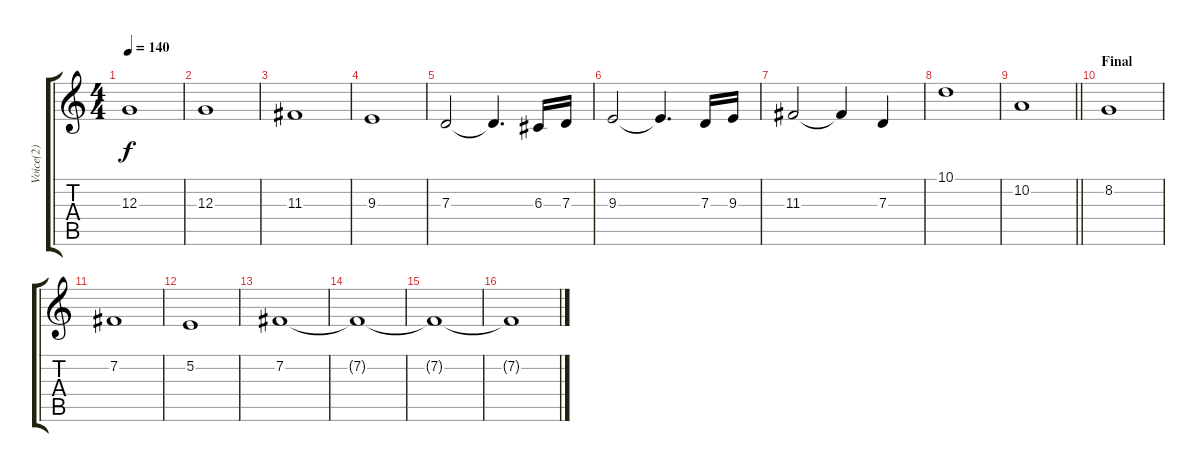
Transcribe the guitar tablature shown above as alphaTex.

\track ("Voice(2)" "Voice(2)") {instrument voiceoohs}
\staff {score tabs}
\tuning (E4 B3 G3 D3 A2 E2) {hide}
\ts (4 4)
\tempo 140
\clef g2
\ks c
12.3.1{dy f} |
12.3.1 |
11.3.1 |
9.3.1 |
7.3.2 7.3{t}.4{d} 6.3.16 7.3.16 |
9.3.2 9.3{t}.4{d} 7.3.16 9.3.16 |
11.3.2 11.3{t}.4 7.3.4 |
10.1.1 |
\barLineRight lightlight
10.2.1 |
\section ("" "Final")
8.2.1 |
7.2.1 |
5.2.1 |
7.2.1 |
7.2{t}.1 |
7.2{t}.1 |
7.2{t}.1
